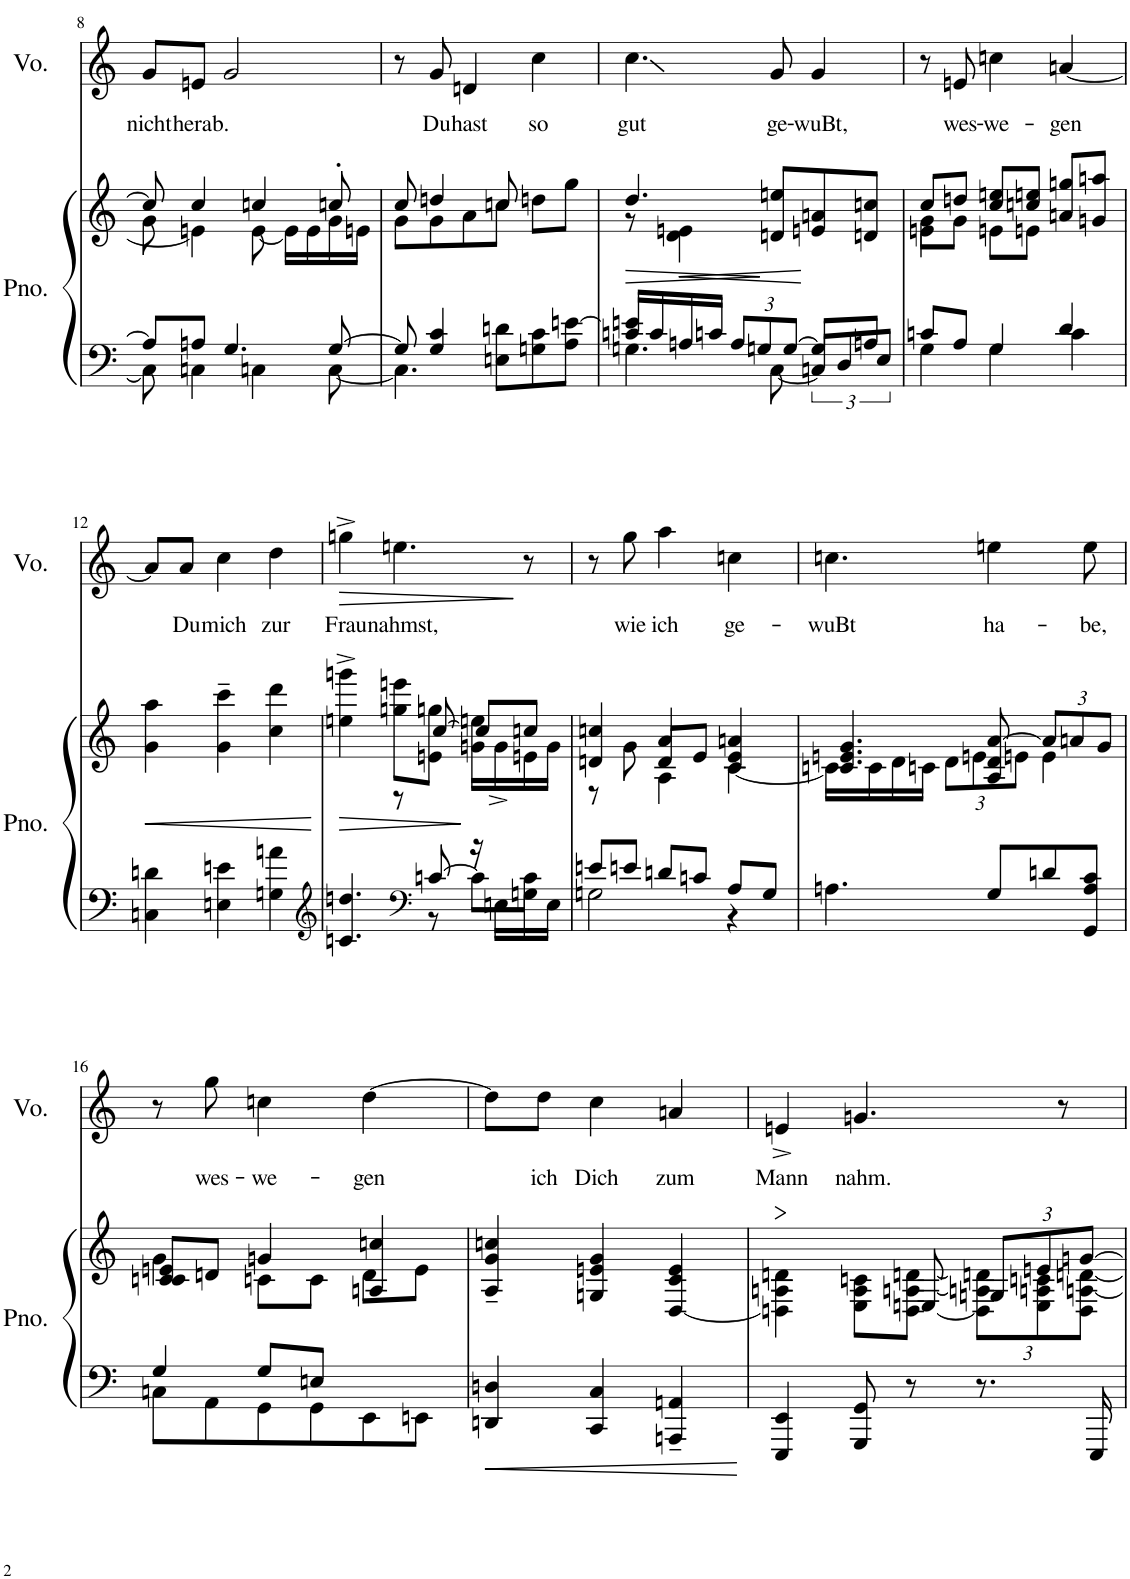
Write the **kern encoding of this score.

**kern	**kern	**dynam	**kern	**text	**dynam
*part2	*part2	*part2	*part1	*part1	*part1
*staff3	*staff2	*staff2/3	*staff1	*staff1	*staff1
*I"Piano	*	*	*I"Voz	*	*
*I'Pno.	*	*	*I'Vo.	*	*
!!LO:PB:g=z
*clefF4	*clefG2	*	*clefG2	*	*
*k[]	*k[]	*	*k[]	*	*
*M3/4	*M3/4	*	*M3/4	*	*
=8	=8	=8	=8	=8	=8
*^	*^	*	*	*	*
!	!	!	!	!	!	!LO:LY:b	!
8A/L]	8C\]	8cc/]	8g\	.	8g/L	nicht	.
!	!	!	!	!	!	!LO:LY:b	!
8An/J	4Cn\	4cc/	4en\]	.	8en/J	herab.	.
4.G/	.	.	.	.	2g/	.	.
.	4Cn\	4ccn/	[8e\	.	.	.	.
.	.	.	16e\LL]	.	.	.	.
.	.	.	16e\	.	.	.	.
[8G/	[8C\	8ccn'/	16g\	.	.	.	.
.	.	.	16en\JJ	.	.	.	.
=9	=9	=9	=9	=9	=9	=9	=9
8G/]	4.C\]	8cc/	8g\L	.	8r	.	.
!	!	!	!	!	!	!LO:LY:b	!
4G/ 4c/	.	4ddn/	8g\	.	8g/	Du	.
!	!	!	!	!	!	!LO:LY:b	!
.	.	.	8a\	.	4dn/	hast	.
8En\ 8dn\L	4.ryy	8ccn/	8cc\J	.	.	.	.
!	!	!	!	!	!	!LO:LY:b	!
8Gn\ 8c\	.	8ddn\L	4ryy	.	4cc\	so	.
8A\ [8en\J	.	8gg\J	.	.	.	.	.
=10	=10	=10	=10	=10	=10	=10	=10
*	*^	*	*	*	*	*	*
!	!	!	!	!	!LO:HP:b	!	!LO:LY:b	!
16cn/ 16en/]LL	4.Gn\	4.ryy	4.dd/	8r	>	4.cc\	gut	.
16c/	.	.	.	.	.	.	.	.
!	!	!	!	!	!LO:HP:b	!	!	!
16An/	.	.	.	4d\ 4en\	<	.	.	.
16cn/JJ	.	.	.	.	.	.	.	.
*Xbrackettup	*	*	*	*	*	*	*	*
12A/L	.	.	.	.	.	.	.	.
12Gn/	.	.	.	.	.	.	.	.
!	!	!	!	!	!	!	!LO:LY:b	!
.	4.ryy	[8C\	8dn/ 8een/L	4.ryy	]	8g/	ge-	.
[12G/J	.	.	.	.	.	.	.	.
*	*	*brackettup	*	*	*	*	*	*
!	!	!	!	!	!	!	!LO:LY:b	!
8G/L]	.	12Cn/L]	8en/ 8an/	.	.	4g/	-wuBt,	.
.	.	12D/	.	.	.	.	.	.
8An/J	.	.	8dn/ 8ccn/J	.	.	.	.	.
.	.	12E/J	.	.	.	.	.	.
=11	=11	=11	=11	=11	=11	=11	=11	=11
*	*	*	*	*^	*	*	*	*
8cn/L	4G\	2ryy	8cc/L	8g\L	4en\	.	8r	.	.
!	!	!	!	!	!	!	!	!LO:LY:b	!
8A/J	.	.	8ddn/J	8g\J	.	.	8en/	wes-	.
!	!	!	!	!	!	!	!	!LO:LY:b	!
4G/	4G\	.	8cc/ 8een/L	8en\L	2ryy	.	4ccn\	-we-	.
.	.	.	8ccn/ 8een/J	8en\J	.	.	.	.	.
!	!	!	!	!	!	!	!	!LO:LY:b	!
4d/	4ryy	4c\	8an/ 8ggn/L	4ryy	.	.	[4an/	-gen	.
.	.	.	8gn/ 8aan/J	.	.	.	.	.	.
*v	*v	*v	*	*	*	*	*	*	*
*	*v	*v	*v	*	*	*	*
!!LO:LB:g=z
=12	=12	=12	=12	=12	=12
!	!	!LO:HP:b	!	!	!
4Cn\ 4dn\	4g\ 4aa\	<	8a/L]	.	.
!	!	!	!	!LO:LY:b	!
.	.	.	8a/J	Du	.
!	!	!	!	!LO:LY:b	!
4En\ 4en\	4g\~ 4ccc\~	.	4cc\	mich	.
!	!	!	!	!LO:LY:b	!
4Gn\ 4an\	4cc\ 4ddd\	.	4dd\	zur	.
.	.	[	.	.	.
=13	=13	=13	=13	=13	=13
*clefG2	*	*	*	*	*
*^	*	*	*	*	*
!	!	!	!LO:HP:b	!	!LO:LY:b	!LO:HP:b
*	*	*^	*	*	*	*
4.cn/ 4.ddn/	4.ryy	4een\^ 4gggn\^	4ryy	>	4ggn^\	Frau	>
!	!	!	!	!	!	!LO:LY:b	!
.	.	8ggn\ 8eeen\L	8r	.	4.een\	nahmst,	.
*clefF4	*	*	*	*	*	*	*
[8cn/	8r	8en\ 8ggn\J	[8cc/	.	.	.	.
16r	8c\L]	16gn\ 16een\LL	8cc/L]	[	.	.	.
16En\LL	.	16g^\	.	.	.	.	.
16Gn\	8c\J	16en\	8ccn/J	.	8r	.	]
16E\JJ	.	16g\JJ	.	.	.	.	.
=14	=14	=14	=14	=14	=14	=14	=14
*	*	*	*^	*	*	*	*
8en/L	2Gn\	4dn/ 4ccn/	4ryy	8r	.	8r	.	.
!	!	!	!	!	!	!	!LO:LY:b	!
8en/J	.	.	.	8g\	.	8gg\	wie	.
!	!	!	!	!	!	!	!LO:LY:b	!
8dn/L	.	4a/	8d/L	4A\	.	4aa\	ich	.
8cn/J	.	.	8e/J	.	.	.	.	.
!	!	!	!	!	!	!	!LO:LY:b	!
8A/L	4r	4c/ 4e/ 4an/	4ryy	[4c\	.	4ccn\	ge-	.
8G/J	.	.	.	.	.	.	.	.
*v	*v	*	*	*	*	*	*	*
*	*	*v	*v	*	*	*	*
=15	=15	=15	=15	=15	=15	=15
!	!	!	!	!	!LO:LY:b	!
4.An\	4.cn/ 4.en/ 4.g/	16c\LL]	.	4.ccn\	-wuBt	.
.	.	16c\	.	.	.	.
.	.	16d\	.	.	.	.
.	.	16cn\JJ	.	.	.	.
*	*	*Xbrackettup	*	*	*	*
.	.	12d\L	.	.	.	.
.	.	12en\	.	.	.	.
!	!	!	!	!	!LO:LY:b	!
8G/L	8A/ 8d/ [8a/	.	.	4een\	ha-	.
.	.	12en\J	.	.	.	.
8dn/	12a/L]	4e\	.	.	.	.
.	12an/	.	.	.	.	.
!	!	!	!	!	!LO:LY:b	!
8GG/ 8A/ 8c/J	.	.	.	8ee\	-be,	.
.	12g/J	.	.	.	.	.
!!LO:LB:g=z
=16	=16	=16	=16	=16	=16	=16
*^	*	*	*	*	*	*
4G/	8Cn\L	4g\	8cn/ 8c/ 8en/L	.	8r	.	.
!	!	!	!	!	!	!LO:LY:b	!
.	8AA\	.	8dn/J	.	8gg\	wes-	.
!	!	!	!	!	!	!LO:LY:b	!
8G/L	8GG\	4gn/	8cn\L	.	4ccn\	-we-	.
8En/J	8GG\	.	8c\J	.	.	.	.
!	!	!	!	!	!	!LO:LY:b	!
4ryy	8EE\	4An/ 4ccn/	8d\L	.	[4dd\	-gen	.
.	8EEn\J	.	8e\J	.	.	.	.
=17	=17	=17	=17	=17	=17	=17	=17
!	!	!	!	!LO:HP:b=2	!	!	!
*v	*v	*	*	*	*	*	*
*	*v	*v	*	*	*	*
4DDn/ 4Dn/	4A/~ 4g/~ 4ccn/~	<	8dd\L]	.	.
!	!	!	!	!LO:LY:b	!
.	.	.	8dd\J	ich	.
!	!	!	!	!LO:LY:b	!
4CC/ 4C/	4Gn/ 4en/ 4g/	.	4cc\	Dich	.
!	!	!	!	!LO:LY:b	!
4AAAn/~ 4AAn/~	[4D/ 4c/ 4e/	.	4an/	zum	.
.	.	]	.	.	.
=18	=18	=18	=18	=18	=18
*	*^	*	*	*	*
!	!	!	!	!	!LO:LY:b	!
4EEE/ 4EE/	4An\ 4dn\	4Dn\]	.	4en^/	Mann	.
!	!	!	!	!	!LO:LY:b	!
8GGG/ 8GG/	8E\ 8A\ 8cn\L	8ryy	.	4.gn/	nahm.	.
8r	[8D\ [8An\ [8dn\J	8En/	[	.	.	.
8.r	12D\] 12An\] 12dn\]L	12Gn/L	.	.	.	.
.	12E\ 12An\ 12cn\	12en/	.	.	.	.
.	.	.	.	8r	.	.
.	12D\ [12An\ [12dn\J	[12gn/J	.	.	.	.
16EEE/	.	.	.	.	.	.
*	*v	*v	*	*	*	*
=	=	=	=	=	=
*-	*-	*-	*-	*-	*-
